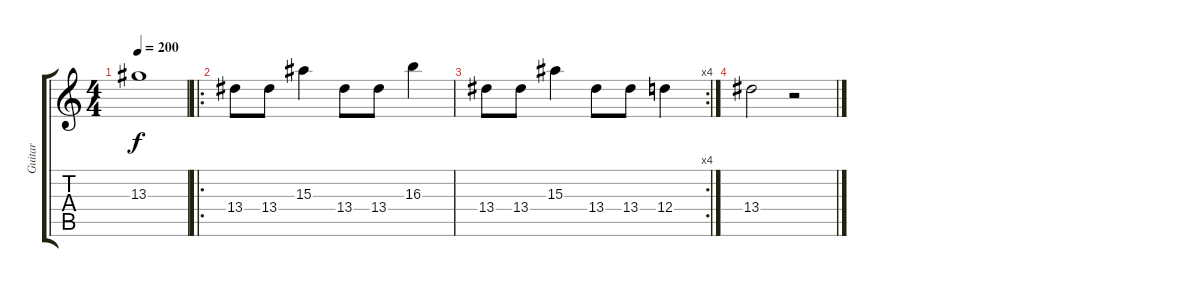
\track ("Guitar" "Guitar") {solo instrument overdrivenguitar}
\staff {score tabs}
\tuning (E4 B3 G3 D3 A2 E2) {hide}
\ts (4 4)
\tempo 200
\clef g2
\ks c
13.3.1{dy f} |
\ro
13.4.8 13.4.8 15.3.4 13.4.8 13.4.8 16.3.4 |
\rc 4
13.4.8 13.4.8 15.3.4 13.4.8 13.4.8 12.4.4 |
13.4.2 r.2
